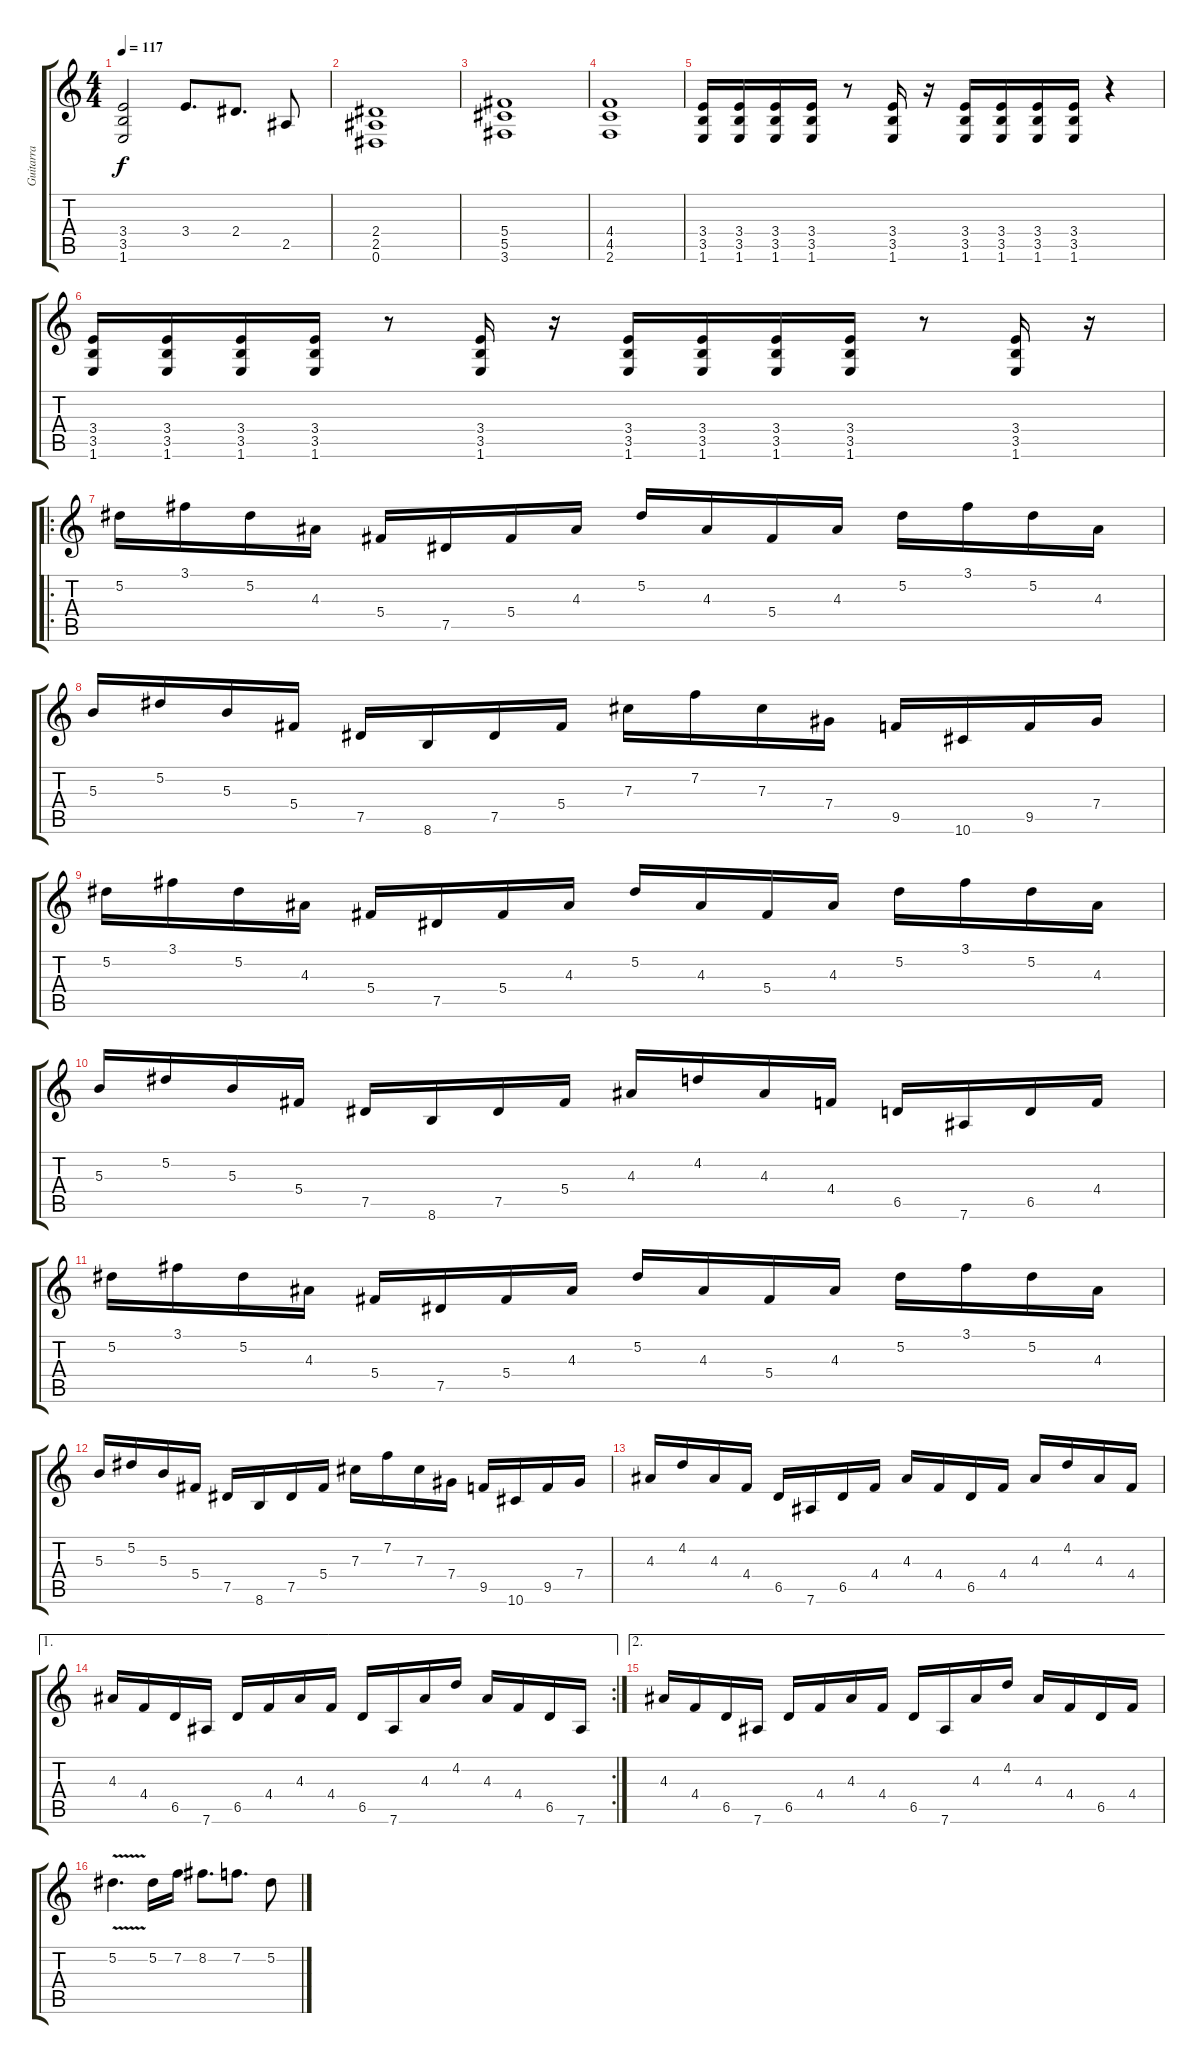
\track ("Guitarra" "Guitarra") {instrument overdrivenguitar}
\staff {score tabs}
\tuning (Eb4 Bb3 Gb3 Db3 Ab2 Eb2) {hide}
\ts (4 4)
\tempo 117
\clef g2
\ks c
(3.4 3.5 1.6).2{dy f} 3.4.8{d} 2.4.8{d} 2.5.8 |
(2.4 2.5 0.6).1 |
(5.4 5.5 3.6).1 |
(4.4 4.5 2.6).1 |
(3.4 3.5 1.6).16 (3.4 3.5 1.6).16 (3.4 3.5 1.6).16 (3.4 3.5 1.6).16 r.8 (3.4 3.5 1.6).16 r.16 (3.4 3.5 1.6).16 (3.4 3.5 1.6).16 (3.4 3.5 1.6).16 (3.4 3.5 1.6).16 r.4 |
(3.4 3.5 1.6).16 (3.4 3.5 1.6).16 (3.4 3.5 1.6).16 (3.4 3.5 1.6).16 r.8 (3.4 3.5 1.6).16 r.16 (3.4 3.5 1.6).16 (3.4 3.5 1.6).16 (3.4 3.5 1.6).16 (3.4 3.5 1.6).16 r.8 (3.4 3.5 1.6).16 r.16 |
\ro
5.2.16 3.1.16 5.2.16 4.3.16 5.4.16 7.5.16 5.4.16 4.3.16 5.2.16 4.3.16 5.4.16 4.3.16 5.2.16 3.1.16 5.2.16 4.3.16 |
5.3.16 5.2.16 5.3.16 5.4.16 7.5.16 8.6.16 7.5.16 5.4.16 7.3.16 7.2.16 7.3.16 7.4.16 9.5.16 10.6.16 9.5.16 7.4.16 |
5.2.16 3.1.16 5.2.16 4.3.16 5.4.16 7.5.16 5.4.16 4.3.16 5.2.16 4.3.16 5.4.16 4.3.16 5.2.16 3.1.16 5.2.16 4.3.16 |
5.3.16 5.2.16 5.3.16 5.4.16 7.5.16 8.6.16 7.5.16 5.4.16 4.3.16 4.2.16 4.3.16 4.4.16 6.5.16 7.6.16 6.5.16 4.4.16 |
5.2.16 3.1.16 5.2.16 4.3.16 5.4.16 7.5.16 5.4.16 4.3.16 5.2.16 4.3.16 5.4.16 4.3.16 5.2.16 3.1.16 5.2.16 4.3.16 |
5.3.16 5.2.16 5.3.16 5.4.16 7.5.16 8.6.16 7.5.16 5.4.16 7.3.16 7.2.16 7.3.16 7.4.16 9.5.16 10.6.16 9.5.16 7.4.16 |
4.3.16 4.2.16 4.3.16 4.4.16 6.5.16 7.6.16 6.5.16 4.4.16 4.3.16 4.4.16 6.5.16 4.4.16 4.3.16 4.2.16 4.3.16 4.4.16 |
\ae 1
\rc 2
4.3.16 4.4.16 6.5.16 7.6.16 6.5.16 4.4.16 4.3.16 4.4.16 6.5.16 7.6.16 4.3.16 4.2.16 4.3.16 4.4.16 6.5.16 7.6.16 |
\ae 2
4.3.16 4.4.16 6.5.16 7.6.16 6.5.16 4.4.16 4.3.16 4.4.16 6.5.16 7.6.16 4.3.16 4.2.16 4.3.16 4.4.16 6.5.16 4.4.16 |
5.2{v}.4{d} 5.2.16 7.2.16 8.2.8{d} 7.2.8{d} 5.2.8
